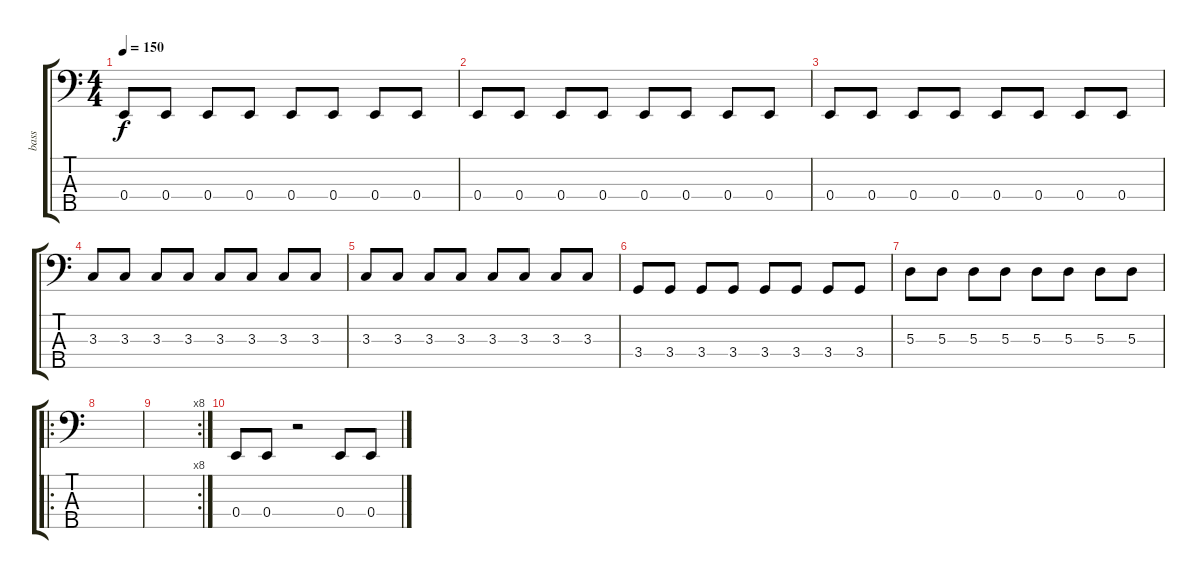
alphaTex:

\track ("bass" "bass") {instrument acousticguitarnylon}
\staff {score tabs}
\tuning (G2 D2 A1 E1 B0) {hide}
\ts (4 4)
\tempo 150
\clef f4
\ks c
0.4.8{dy f} 0.4.8 0.4.8 0.4.8 0.4.8 0.4.8 0.4.8 0.4.8 |
0.4.8 0.4.8 0.4.8 0.4.8 0.4.8 0.4.8 0.4.8 0.4.8 |
0.4.8 0.4.8 0.4.8 0.4.8 0.4.8 0.4.8 0.4.8 0.4.8 |
3.3.8 3.3.8 3.3.8 3.3.8 3.3.8 3.3.8 3.3.8 3.3.8 |
3.3.8 3.3.8 3.3.8 3.3.8 3.3.8 3.3.8 3.3.8 3.3.8 |
3.4.8 3.4.8 3.4.8 3.4.8 3.4.8 3.4.8 3.4.8 3.4.8 |
5.3.8 5.3.8 5.3.8 5.3.8 5.3.8 5.3.8 5.3.8 5.3.8 |
\ro
|
\rc 8
|
0.4.8 0.4.8 r.2 0.4.8 0.4.8
